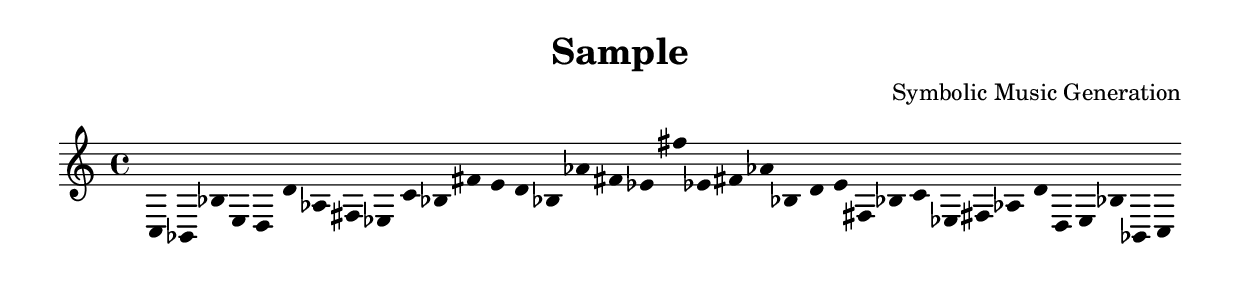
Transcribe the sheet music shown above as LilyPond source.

% z vector: tensor([[ 0.7934, -0.0861, -0.0349,  0.8358,  1.9307, -0.7264,  1.2350, -0.3561,-2.7564,  1.9470, -0.7015, -0.5407]])
    \version "2.22.2"
    \header {
    title = "Sample"
    composer = "Symbolic Music Generation"
    }

    \score {
    <<
        \cadenzaOn
        \override Beam.breakable = ##t
        \accidentalStyle Score.forget
        \override Score.TextScript.padding = #2
        \override Stem.transparent = ##t
    {
    \clef treble
        c16 [ bes, bes e d d' aes fis ees c' bes fis' e' d' bes aes' fis' ees' fis'' ees' fis' aes' bes d' e' fis bes c' ees fis aes d' d e bes bes, ]
    c
    }
    >>
    \layout {
        indent = 0\mm
        line-width = 190\mm
        \override Stem.transparent = ##t
    }    
    }
    
    